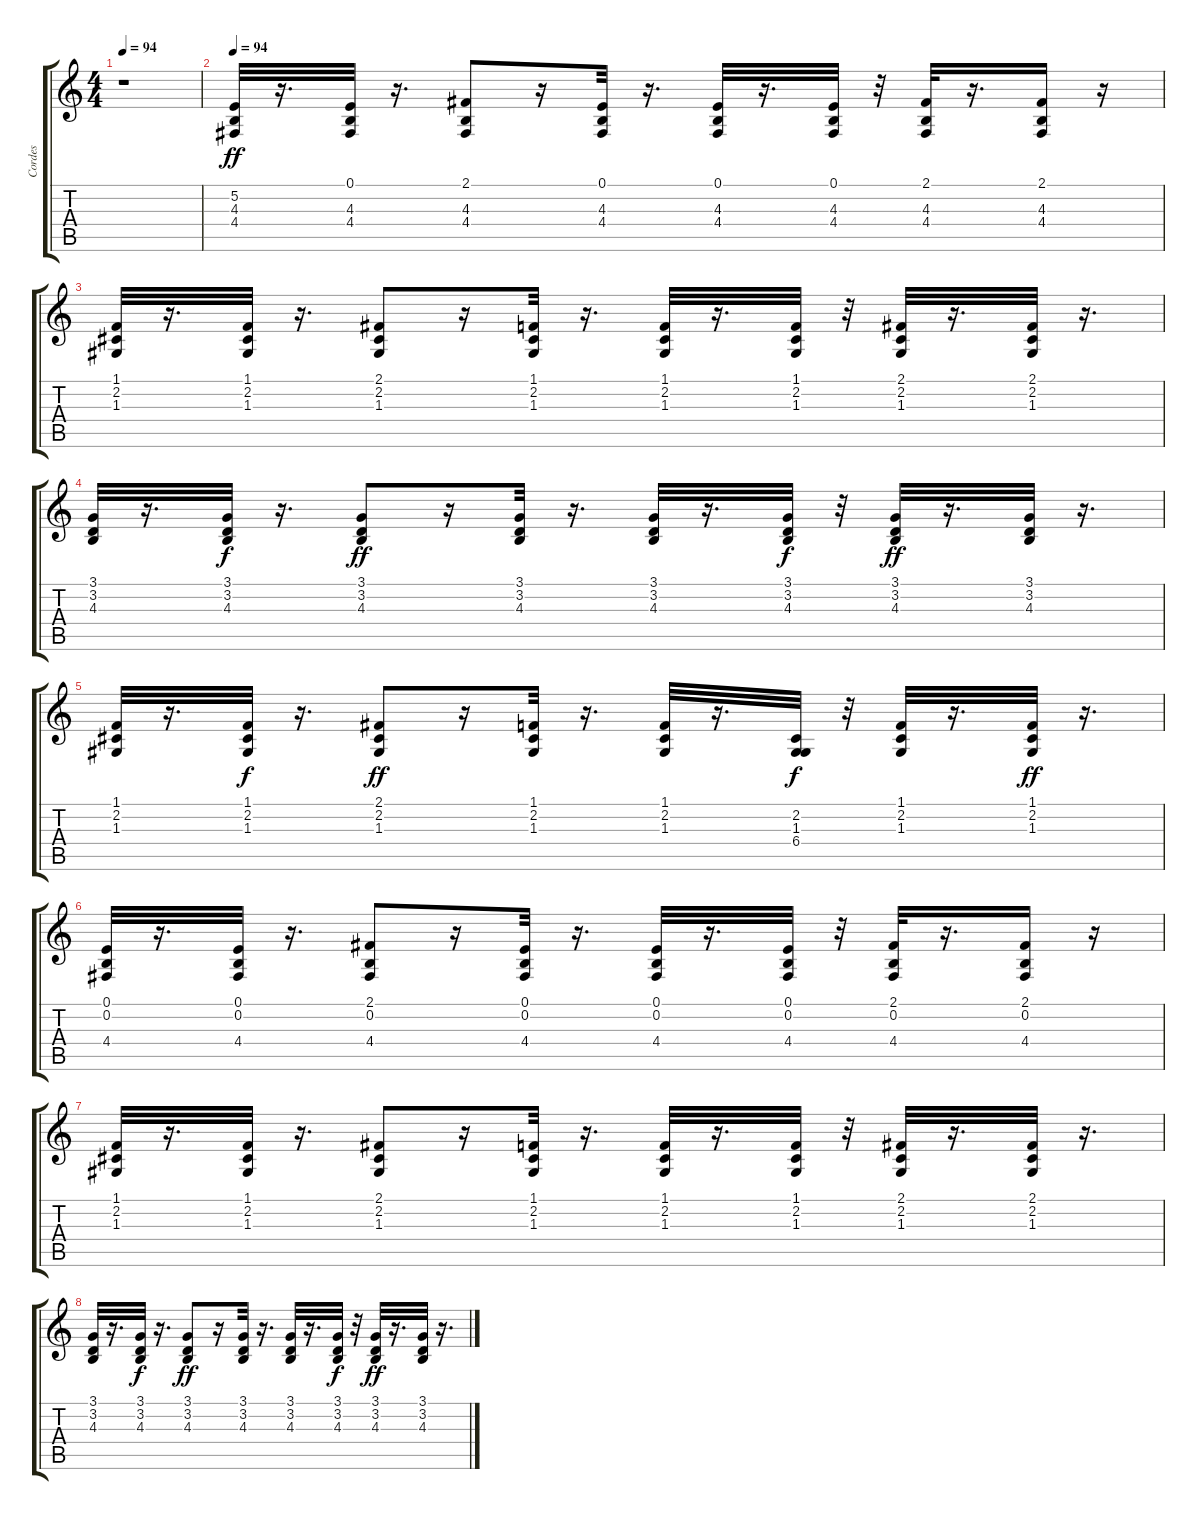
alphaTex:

\track ("Cordes" "Cordes") {instrument stringensemble1}
\staff {score tabs}
\tuning (E4 B3 G3 D3 A2 E2) {hide}
\ts (4 4)
\tempo 94
\clef g2
\ks c
r.1{dy ff instrument stringensemble1} |
\tempo 94
(5.2 4.3 4.4).32 r.16{d} (0.1 4.3 4.4).32 r.16{d} (2.1 4.3 4.4).8 r.16 (0.1 4.3 4.4).32 r.16{d} (0.1 4.3 4.4).32 r.16{d} (0.1 4.3 4.4).32 r.32 (2.1 4.3 4.4).32 r.16{d} (2.1 4.3 4.4).16 r.16 |
(1.1 2.2 1.3).32 r.16{d} (1.1 2.2 1.3).32 r.16{d} (2.1 2.2 1.3).8 r.16 (1.1 2.2 1.3).32 r.16{d} (1.1 2.2 1.3).32 r.16{d} (1.1 2.2 1.3).32 r.32 (2.1 2.2 1.3).32 r.16{d} (2.1 2.2 1.3).32 r.16{d} |
(3.1 3.2 4.3).32 r.16{d} (3.1 3.2 4.3).32{dy f} r.16{d} (3.1 3.2 4.3).8{dy ff} r.16 (3.1 3.2 4.3).32 r.16{d} (3.1 3.2 4.3).32 r.16{d} (3.1 3.2 4.3).32{dy f} r.32 (3.1 3.2 4.3).32{dy ff} r.16{d} (3.1 3.2 4.3).32 r.16{d} |
(1.1 2.2 1.3).32 r.16{d} (1.1 2.2 1.3).32{dy f} r.16{d} (2.1 2.2 1.3).8{dy ff} r.16 (1.1 2.2 1.3).32 r.16{d} (1.1 2.2 1.3).32 r.16{d} (2.2 1.3 6.4).32{dy f} r.32 (1.1 2.2 1.3).32 r.16{d} (1.1 2.2 1.3).32{dy ff} r.16{d} |
(0.1 0.2 4.4).32 r.16{d} (0.1 0.2 4.4).32 r.16{d} (2.1 0.2 4.4).8 r.16 (0.1 0.2 4.4).32 r.16{d} (0.1 0.2 4.4).32 r.16{d} (0.1 0.2 4.4).32 r.32 (2.1 0.2 4.4).32 r.16{d} (2.1 0.2 4.4).16 r.16 |
(1.1 2.2 1.3).32 r.16{d} (1.1 2.2 1.3).32 r.16{d} (2.1 2.2 1.3).8 r.16 (1.1 2.2 1.3).32 r.16{d} (1.1 2.2 1.3).32 r.16{d} (1.1 2.2 1.3).32 r.32 (2.1 2.2 1.3).32 r.16{d} (2.1 2.2 1.3).32 r.16{d} |
(3.1 3.2 4.3).32 r.16{d} (3.1 3.2 4.3).32{dy f} r.16{d} (3.1 3.2 4.3).8{dy ff} r.16 (3.1 3.2 4.3).32 r.16{d} (3.1 3.2 4.3).32 r.16{d} (3.1 3.2 4.3).32{dy f} r.32 (3.1 3.2 4.3).32{dy ff} r.16{d} (3.1 3.2 4.3).32 r.16{d}
